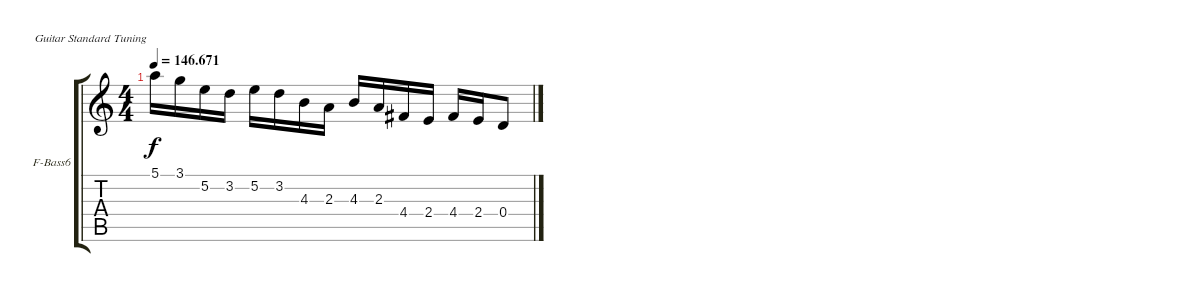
\bracketExtendMode groupsimilarinstruments
\firstSystemTrackNameOrientation horizontal
\otherSystemsTrackNameOrientation horizontal
\track ("Overdub" "F-Bass6") {mute instrument fretlessbass}
\staff {score tabs}
\tuning (E4 B3 G3 D3 A2 E2)
\ts (4 4)
\tempo
146.671
\accidentals auto
\clef g2
\ottava regular
\simile none
\ks c
5.1.16{dy f} 3.1.16 5.2.16 3.2.16 5.2.16 3.2.16 4.3.16 2.3.16 4.3.16 2.3.16 4.4.16 2.4.16 4.4.16 2.4.16 0.4.8
